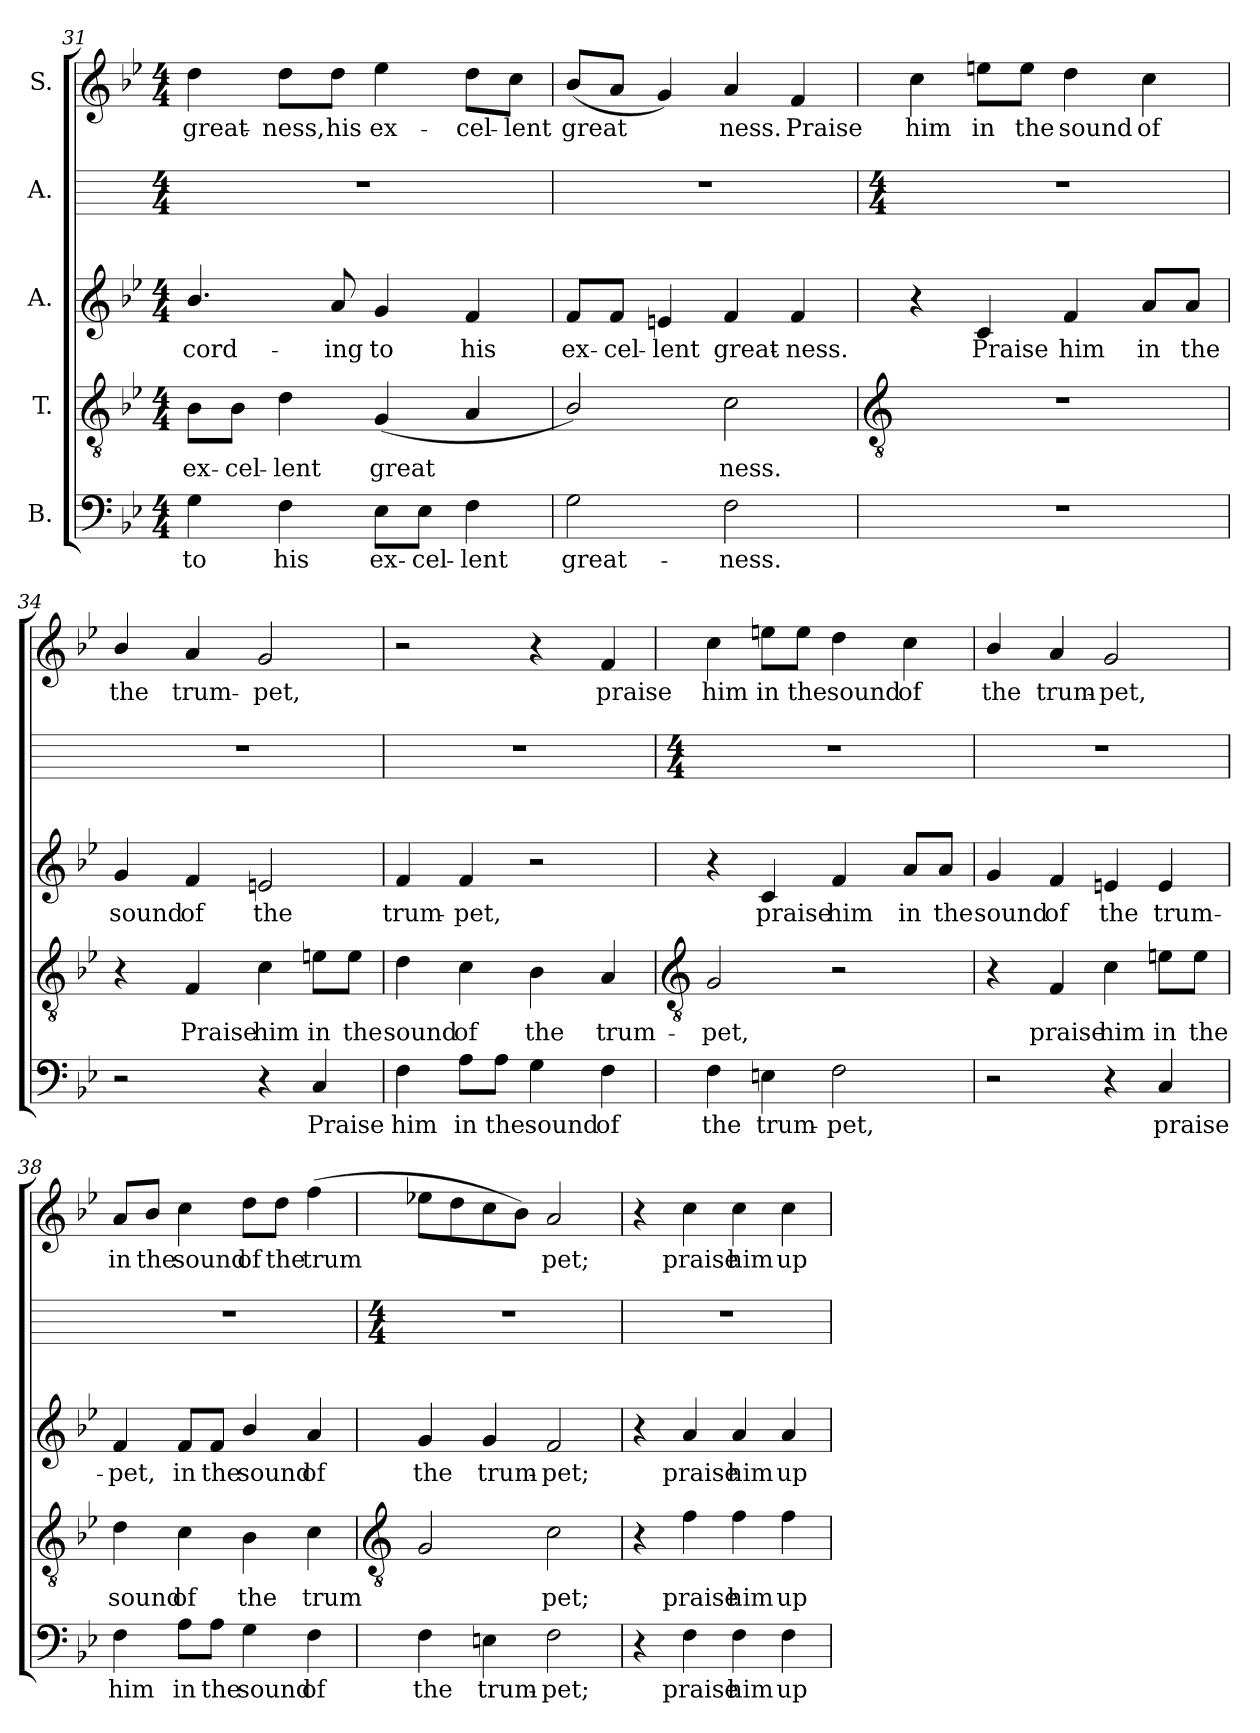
**kern	**text	**kern	**text	**kern	**text	**kern	**kern	**text
*part5	*part5	*part4	*part4	*part3	*part3	*part2	*part1	*part1
*staff5	*staff5	*staff4	*staff4	*staff3	*staff3	*staff2	*staff1	*staff1
*I"B.	*	*I"T.	*	*I"A.	*	*I"A.	*I"S.	*
*clefF4	*	*clefGv2	*	*clefG2	*	*	*clefG2	*
*k[b-e-]	*	*k[b-e-]	*	*k[b-e-]	*	*	*k[b-e-]	*
*B-:	*	*B-:	*	*B-:	*	*	*B-:	*
*M4/4	*	*M4/4	*	*M4/4	*	*M4/4	*M4/4	*
=31	=31	=31	=31	=31	=31	=31	=31	=31
!	!LO:LY:b	!	!LO:LY:b	!	!LO:LY:b	!	!	!LO:LY:b
4G	to	8B-L	ex-	4.b-/	-cord-	1r	4dd	great-
!	!	!	!LO:LY:b	!	!	!	!	!
.	.	8B-J	-cel-	.	.	.	.	.
!	!LO:LY:b	!	!LO:LY:b	!	!	!	!	!LO:LY:b
4F	his	4d	-lent	.	.	.	8ddL	-ness,
!	!	!	!	!	!LO:LY:b	!	!	!LO:LY:b
.	.	.	.	8a	-ing	.	8ddJ	his
!	!LO:LY:b	!	!LO:LY:b	!	!LO:LY:b	!	!	!LO:LY:b
8E-L	ex-	(<4G	great	4g	to	.	4ee-	ex-
!	!LO:LY:b	!	!	!	!	!	!	!
8E-J	-cel-	.	.	.	.	.	.	.
!	!LO:LY:b	!	!	!	!LO:LY:b	!	!	!LO:LY:b
4F	-lent	4A	.	4f	his	.	8ddL	-cel-
!	!	!	!	!	!	!	!	!LO:LY:b
.	.	.	.	.	.	.	8ccJ	-lent
=32	=32	=32	=32	=32	=32	=32	=32	=32
!	!LO:LY:b	!	!	!	!LO:LY:b	!	!	!LO:LY:b
2G	great-	2B-/)	.	8fL	ex-	1r	(<8b-/L	great
!	!	!	!	!	!LO:LY:b	!	!	!
.	.	.	.	8fJ	-cel-	.	8aJ	.
!	!	!	!	!	!LO:LY:b	!	!	!
.	.	.	.	4en	-lent	.	4g)	.
!	!LO:LY:b	!	!LO:LY:b	!	!LO:LY:b	!	!	!LO:LY:b
2F	-ness.	2c	ness.	4f	great-	.	4a	ness.
!	!	!	!	!	!LO:LY:b	!	!	!LO:LY:b
.	.	.	.	4f	-ness.	.	4f	Praise
!!LO:LB:g=z
=33	=33	=33	=33	=33	=33	=33	=33	=33
*	*	*clefGv2	*	*	*	*	*	*
*	*	*	*	*	*	*M4/4	*	*
!	!	!	!	!	!	!	!	!LO:LY:b
1r	.	1r	.	4r	.	1r	4cc	him
!	!	!	!	!	!LO:LY:b	!	!	!LO:LY:b
.	.	.	.	4c	Praise	.	8eenL	in
!	!	!	!	!	!	!	!	!LO:LY:b
.	.	.	.	.	.	.	8eeJ	the
!	!	!	!	!	!LO:LY:b	!	!	!LO:LY:b
.	.	.	.	4f	him	.	4dd	sound
!	!	!	!	!	!LO:LY:b	!	!	!LO:LY:b
.	.	.	.	8aL	in	.	4cc	of
!	!	!	!	!	!LO:LY:b	!	!	!
.	.	.	.	8aJ	the	.	.	.
=34	=34	=34	=34	=34	=34	=34	=34	=34
!	!	!	!	!	!LO:LY:b	!	!	!LO:LY:b
2r	.	4r	.	4g	sound	1r	4b-/	the
!	!	!	!LO:LY:b	!	!LO:LY:b	!	!	!LO:LY:b
.	.	4F	Praise	4f	of	.	4a	trum-
!	!	!	!LO:LY:b	!	!LO:LY:b	!	!	!LO:LY:b
4r	.	4c	him	2en	the	.	2g	-pet,
!	!LO:LY:b	!	!LO:LY:b	!	!	!	!	!
4C	Praise	8enL	in	.	.	.	.	.
!	!	!	!LO:LY:b	!	!	!	!	!
.	.	8eJ	the	.	.	.	.	.
=35	=35	=35	=35	=35	=35	=35	=35	=35
!	!LO:LY:b	!	!LO:LY:b	!	!LO:LY:b	!	!	!
4F	him	4d	sound	4f	trum-	1r	2r	.
!	!LO:LY:b	!	!LO:LY:b	!	!LO:LY:b	!	!	!
8AL	in	4c	of	4f	-pet,	.	.	.
!	!LO:LY:b	!	!	!	!	!	!	!
8AJ	the	.	.	.	.	.	.	.
!	!LO:LY:b	!	!LO:LY:b	!	!	!	!	!
4G	sound	4B-	the	2r	.	.	4r	.
!	!LO:LY:b	!	!LO:LY:b	!	!	!	!	!LO:LY:b
4F	of	4A	trum-	.	.	.	4f	praise
!!LO:LB:g=z
=36	=36	=36	=36	=36	=36	=36	=36	=36
*	*	*clefGv2	*	*	*	*	*	*
*	*	*	*	*	*	*M4/4	*	*
!	!LO:LY:b	!	!LO:LY:b	!	!	!	!	!LO:LY:b
4F	the	2G	-pet,	4r	.	1r	4cc	him
!	!LO:LY:b	!	!	!	!LO:LY:b	!	!	!LO:LY:b
4En	trum-	.	.	4c	praise	.	8eenL	in
!	!	!	!	!	!	!	!	!LO:LY:b
.	.	.	.	.	.	.	8eeJ	the
!	!LO:LY:b	!	!	!	!LO:LY:b	!	!	!LO:LY:b
2F	-pet,	2r	.	4f	him	.	4dd	sound
!	!	!	!	!	!LO:LY:b	!	!	!LO:LY:b
.	.	.	.	8aL	in	.	4cc	of
!	!	!	!	!	!LO:LY:b	!	!	!
.	.	.	.	8aJ	the	.	.	.
=37	=37	=37	=37	=37	=37	=37	=37	=37
!	!	!	!	!	!LO:LY:b	!	!	!LO:LY:b
2r	.	4r	.	4g	sound	1r	4b-/	the
!	!	!	!LO:LY:b	!	!LO:LY:b	!	!	!LO:LY:b
.	.	4F	praise	4f	of	.	4a	trum-
!	!	!	!LO:LY:b	!	!LO:LY:b	!	!	!LO:LY:b
4r	.	4c	him	4en	the	.	2g	-pet,
!	!LO:LY:b	!	!LO:LY:b	!	!LO:LY:b	!	!	!
4C	praise	8enL	in	4e	trum-	.	.	.
!	!	!	!LO:LY:b	!	!	!	!	!
.	.	8eJ	the	.	.	.	.	.
=38	=38	=38	=38	=38	=38	=38	=38	=38
!	!LO:LY:b	!	!LO:LY:b	!	!LO:LY:b	!	!	!LO:LY:b
4F	him	4d	sound	4f	-pet,	1r	8aL	in
!	!	!	!	!	!	!	!	!LO:LY:b
.	.	.	.	.	.	.	8b-J	the
!	!LO:LY:b	!	!LO:LY:b	!	!LO:LY:b	!	!	!LO:LY:b
8AL	in	4c	of	8fL	in	.	4cc	sound
!	!LO:LY:b	!	!	!	!LO:LY:b	!	!	!
8AJ	the	.	.	8fJ	the	.	.	.
!	!LO:LY:b	!	!LO:LY:b	!	!LO:LY:b	!	!	!LO:LY:b
4G	sound	4B-	the	4b-/	sound	.	8ddL	of
!	!	!	!	!	!	!	!	!LO:LY:b
.	.	.	.	.	.	.	8ddJ	the
!	!LO:LY:b	!	!LO:LY:b	!	!LO:LY:b	!	!	!LO:LY:b
4F	of	4c	trum	4a	of	.	(>4ff	trum
!!LO:LB:g=z
=39	=39	=39	=39	=39	=39	=39	=39	=39
*	*	*clefGv2	*	*	*	*	*	*
*	*	*	*	*	*	*M4/4	*	*
!	!LO:LY:b	!	!	!	!LO:LY:b	!	!	!
4F	the	2G	.	4g	the	1r	8ee-XL	.
.	.	.	.	.	.	.	8dd	.
!	!LO:LY:b	!	!	!	!LO:LY:b	!	!	!
4En	trum-	.	.	4g	trum-	.	8cc	.
.	.	.	.	.	.	.	8b-J)	.
!	!LO:LY:b	!	!LO:LY:b	!	!LO:LY:b	!	!	!LO:LY:b
2F	-pet;	2c	pet;	2f	-pet;	.	2a	pet;
=40	=40	=40	=40	=40	=40	=40	=40	=40
4r	.	4r	.	4r	.	1r	4r	.
!	!LO:LY:b	!	!LO:LY:b	!	!LO:LY:b	!	!	!LO:LY:b
4F	praise	4f	praise	4a	praise	.	4cc	praise
!	!LO:LY:b	!	!LO:LY:b	!	!LO:LY:b	!	!	!LO:LY:b
4F	him	4f	him	4a	him	.	4cc	him
!	!LO:LY:b	!	!LO:LY:b	!	!LO:LY:b	!	!	!LO:LY:b
4F	up-	4f	up-	4a	up-	.	4cc	up-
=	=	=	=	=	=	=	=	=
*-	*-	*-	*-	*-	*-	*-	*-	*-
